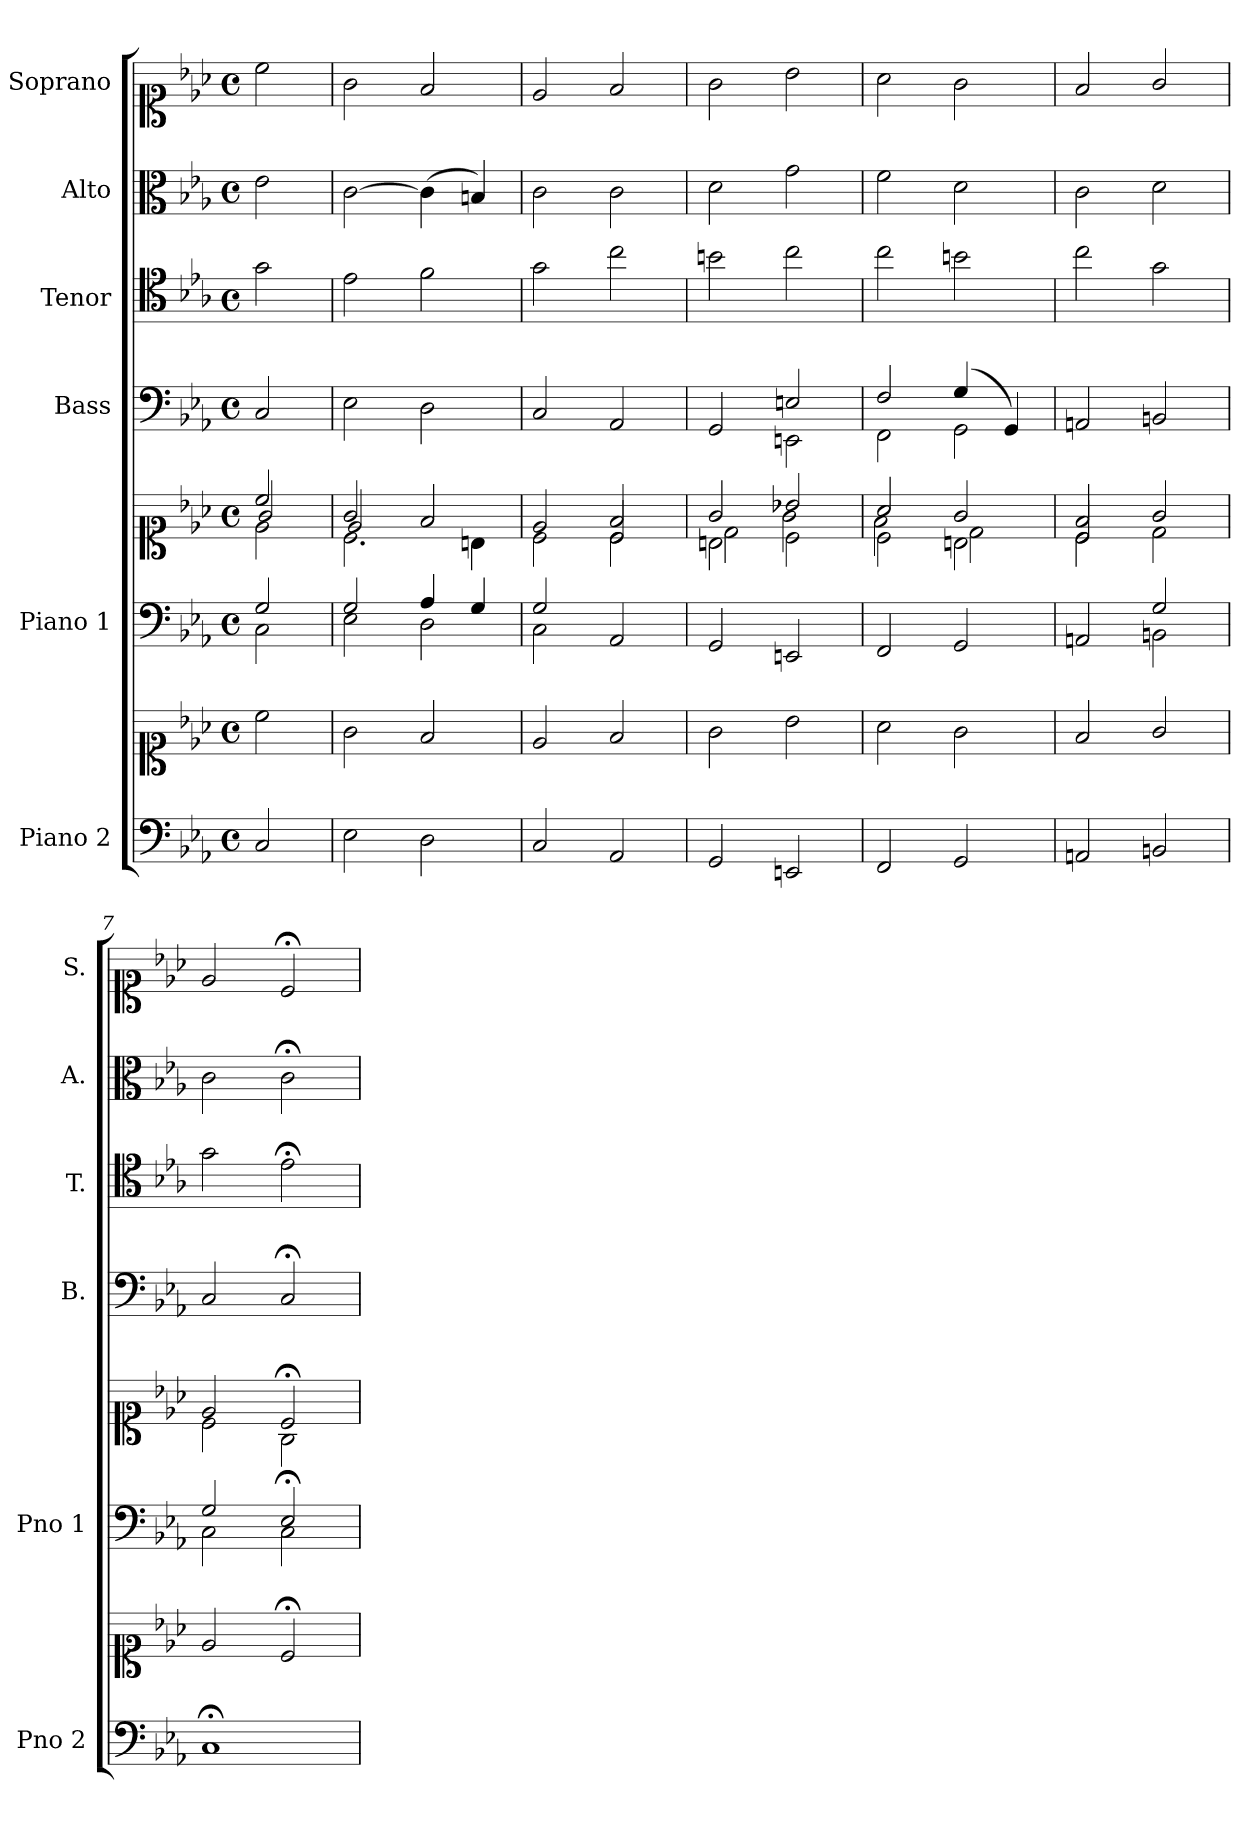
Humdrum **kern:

**kern	**kern	**kern	**kern	**kern	**kern	**kern	**kern
*part6	*part6	*part5	*part5	*part4	*part3	*part2	*part1
*staff8	*staff7	*staff6	*staff5	*staff4	*staff3	*staff2	*staff1
*I"Piano 2	*	*I"Piano 1	*	*I"Bass	*I"Tenor	*I"Alto	*I"Soprano
*I'Pno 2	*	*I'Pno 1	*	*I'B.	*I'T.	*I'A.	*I'S.
*clefF4	*clefC1	*clefF4	*clefC1	*clefF4	*clefC4	*clefC3	*clefC1
*	*	*	*	*	*ITrd7c12	*	*
*k[b-e-a-]	*k[b-e-a-]	*k[b-e-a-]	*k[b-e-a-]	*k[b-e-a-]	*k[b-e-a-]	*k[b-e-a-]	*k[b-e-a-]
*E-:	*E-:	*E-:	*E-:	*E-:	*E-:	*E-:	*E-:
*M4/4	*M4/4	*M4/4	*M4/4	*M4/4	*M4/4	*M4/4	*M4/4
*met(c)	*met(c)	*met(c)	*met(c)	*met(c)	*met(c)	*met(c)	*met(c)
=1	=1	=1	=1	=1	=1	=1	=1
*	*	*^	*^	*	*	*	*
*	*	*	*	*	*^	*	*	*	*
2C/	2cc\	2G/	2C\	2cc/	2g/	2e-\	2C/	2G\	2e-\	2cc\
=2	=2	=2	=2	=2	=2	=2	=2	=2	=2	=2
2E-\	2g\	2G/	2E-\	2g/	2.c\	2e-/	2E-\	2E-\	[>2c\	2g\
2D\	2f/	4A-/	2D\	2f/	.	2ryy	2D\	2F\	(4c\]	2f/
.	.	4G/	.	.	4Bn\	.	.	.	4Bn/)	.
=3	=3	=3	=3	=3	=3	=3	=3	=3	=3	=3
2C/	2e-/	2G/	2C\	2e-/	2ryy	2c\	2C/	2G\	2c\	2e-/
2AA-/	2f/	2ryy	2AA-/	2f/	2c\	2c/	2AA-/	2c\	2c\	2f/
*	*	*v	*v	*	*	*	*	*	*	*
=4	=4	=4	=4	=4	=4	=4	=4	=4	=4
*	*	*	*	*	*	*^	*	*	*
2GG/	2g\	2GG/	2g/	2Bn\	2d\	2GG/	2ryy	2Bn\	2d\	2g\
2EEn/	2b-\	2EEn/	2b-X/	2c\	2g\	2En/	2EEn\	2c\	2g\	2b-\
=5	=5	=5	=5	=5	=5	=5	=5	=5	=5	=5
2FF/	2a-\	2FF/	2a-/	2c\	2f\	2F/	2FF\	2c\	2f\	2a-\
2GG/	2g\	2GG/	2g/	2Bn\	2d\	(4G/	2GG\	2Bn\	2d\	2g\
.	.	.	.	.	.	4GG/)	.	.	.	.
*	*	*	*	*	*	*v	*v	*	*	*
=6	=6	=6	=6	=6	=6	=6	=6	=6	=6
*	*	*^	*	*	*	*	*	*	*
2AAn/	2f/	2ryy	2AAn/	2f/	2c\	2c/	2AAn/	2c\	2c\	2f/
2BBn/	2g/	2G/	2BBn\	2g/	2ryy	2d\	2BBn/	2G\	2d\	2g/
*	*	*	*	*	*v	*v	*	*	*	*
=7	=7	=7	=7	=7	=7	=7	=7	=7	=7
1C;/	2e-/	2G/	2C\	2e-/	2c\	2C/	2G\	2c\	2e-/
.	2c;</	2E-;/	2C\	2c;</	2G\	2C;</	2E-;<\	2c;<\	2c;</
*	*	*v	*v	*	*	*	*	*	*
*	*	*	*v	*v	*	*	*	*
=	=	=	=	=	=	=	=
*-	*-	*-	*-	*-	*-	*-	*-
